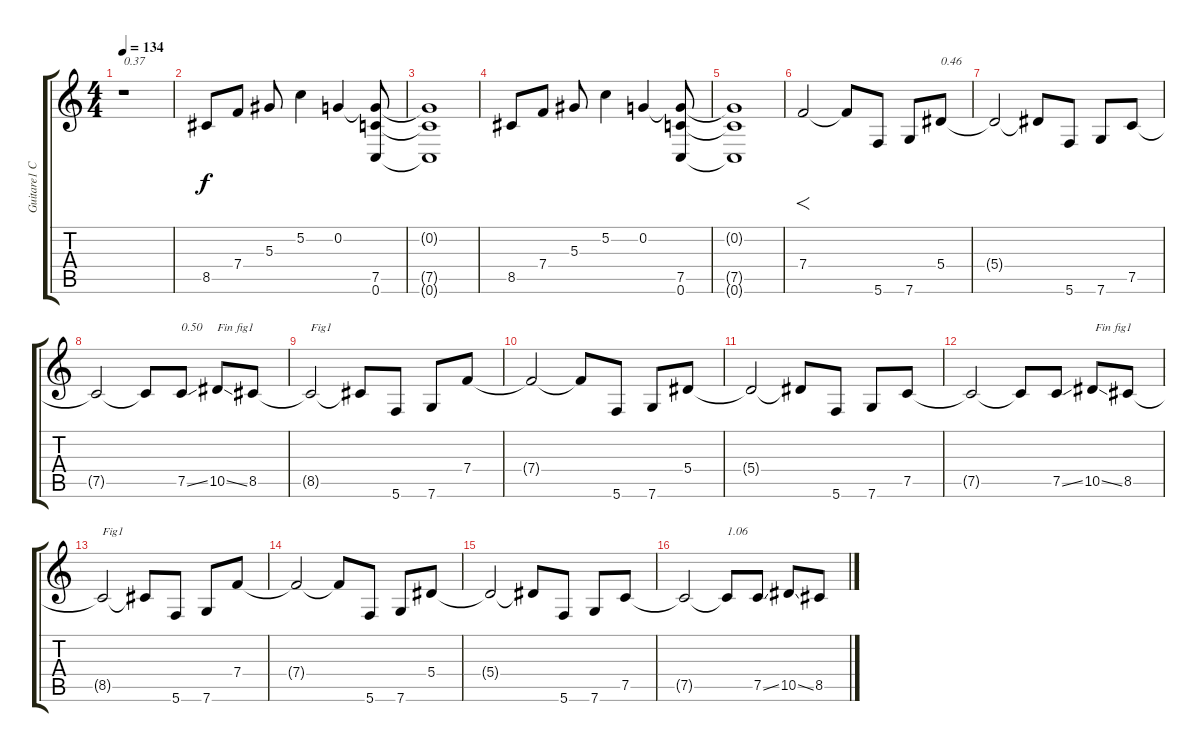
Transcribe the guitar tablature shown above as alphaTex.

\track ("Guitare1 C " "Guitare1 C") {instrument distortionguitar}
\staff {score tabs}
\tuning (C4 G3 Eb3 Bb2 F2 C2) {hide}
\ts (4 4)
\tempo 134
\clef g2
\ks c
r.1{txt "0.37" dy f} |
8.5.8 7.4.8 5.3.8 5.2.4 0.2.4 (0.2{t} 7.5 0.6).8 |
(0.2{t} 7.5{t} 0.6{t}).1 |
8.5.8 7.4.8 5.3.8 5.2.4 0.2.4 (0.2{t} 7.5 0.6).8 |
(0.2{t} 7.5{t} 0.6{t}).1 |
7.4.2{f} 7.4{t}.8 5.6.8 7.6.8 5.4.8{txt "0.46"} |
5.4{t}.2 5.4{t}.8 5.6.8 7.6.8 7.5.8 |
7.5{t}.2 7.5{t}.8 7.5{ss}.8{txt "0.50"} 10.5{ss}.8{txt "Fin fig1"} 8.5.8 |
8.5{t}.2{txt "Fig1"} 8.5{t}.8 5.6.8 7.6.8 7.4.8 |
7.4{t}.2 7.4{t}.8 5.6.8 7.6.8 5.4.8 |
5.4{t}.2 5.4{t}.8 5.6.8 7.6.8 7.5.8 |
7.5{t}.2 7.5{t}.8 7.5{ss}.8 10.5{ss}.8{txt " Fin fig1"} 8.5.8 |
8.5{t}.2{txt "Fig1"} 8.5{t}.8 5.6.8 7.6.8 7.4.8 |
7.4{t}.2 7.4{t}.8 5.6.8 7.6.8 5.4.8 |
5.4{t}.2 5.4{t}.8 5.6.8 7.6.8 7.5.8 |
7.5{t}.2 7.5{t}.8{txt "1.06"} 7.5{ss}.8 10.5{ss}.8 8.5.8
